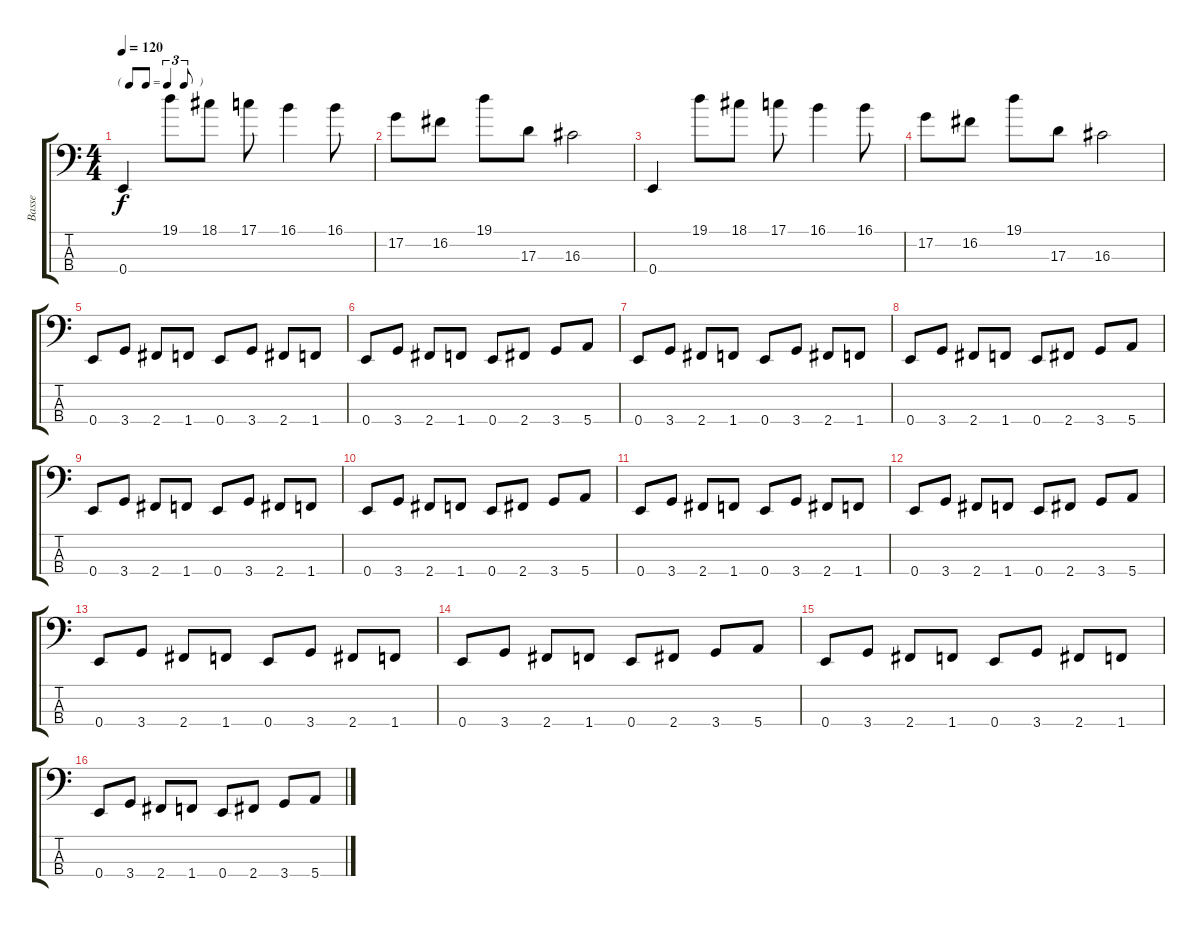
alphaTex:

\track ("Basse" "Basse") {instrument electricbasspick}
\staff {score tabs}
\tuning (G2 D2 A1 E1) {hide}
\ts (4 4)
\tf triplet8th
\tempo 120
\clef f4
\ks c
0.4.4{dy f} 19.1.8 18.1.8 17.1.8 16.1.4 16.1.8 |
17.2.8 16.2.8 19.1.8 17.3.8 16.3.2 |
0.4.4 19.1.8 18.1.8 17.1.8 16.1.4 16.1.8 |
17.2.8 16.2.8 19.1.8 17.3.8 16.3.2 |
0.4.8 3.4.8 2.4.8 1.4.8 0.4.8 3.4.8 2.4.8 1.4.8 |
0.4.8 3.4.8 2.4.8 1.4.8 0.4.8 2.4.8 3.4.8 5.4.8 |
0.4.8 3.4.8 2.4.8 1.4.8 0.4.8 3.4.8 2.4.8 1.4.8 |
0.4.8 3.4.8 2.4.8 1.4.8 0.4.8 2.4.8 3.4.8 5.4.8 |
0.4.8 3.4.8 2.4.8 1.4.8 0.4.8 3.4.8 2.4.8 1.4.8 |
0.4.8 3.4.8 2.4.8 1.4.8 0.4.8 2.4.8 3.4.8 5.4.8 |
0.4.8 3.4.8 2.4.8 1.4.8 0.4.8 3.4.8 2.4.8 1.4.8 |
0.4.8 3.4.8 2.4.8 1.4.8 0.4.8 2.4.8 3.4.8 5.4.8 |
0.4.8 3.4.8 2.4.8 1.4.8 0.4.8 3.4.8 2.4.8 1.4.8 |
0.4.8 3.4.8 2.4.8 1.4.8 0.4.8 2.4.8 3.4.8 5.4.8 |
0.4.8 3.4.8 2.4.8 1.4.8 0.4.8 3.4.8 2.4.8 1.4.8 |
0.4.8 3.4.8 2.4.8 1.4.8 0.4.8 2.4.8 3.4.8 5.4.8
